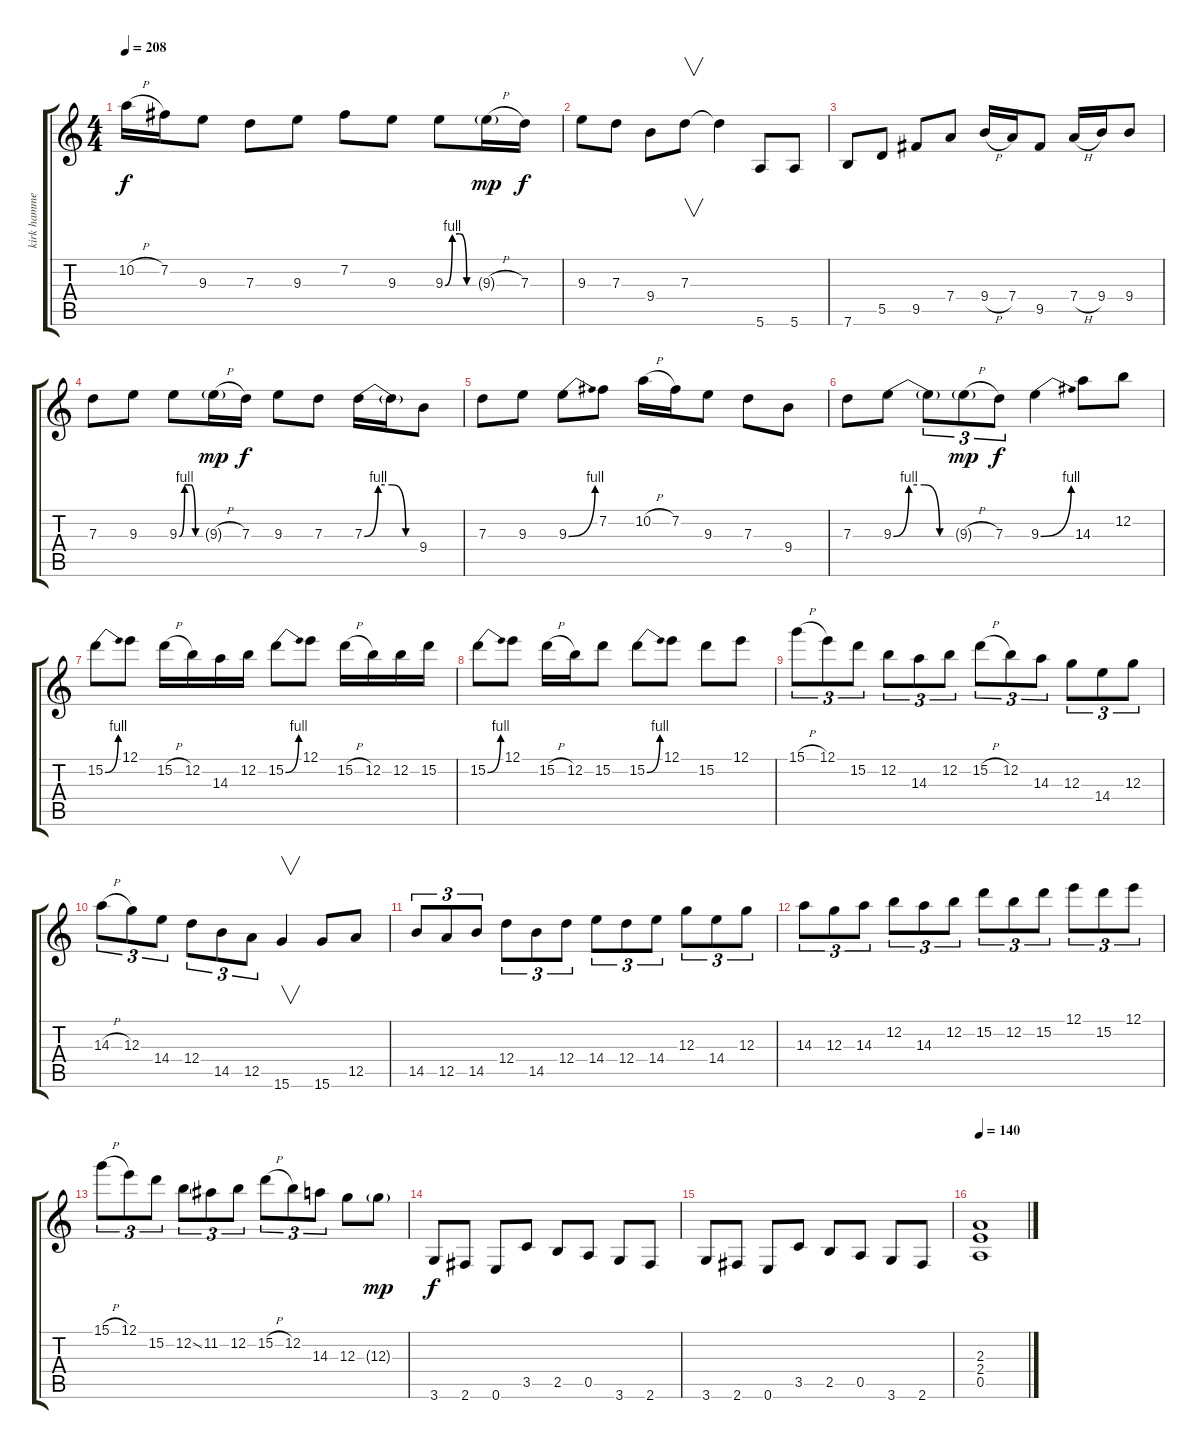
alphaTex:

\track ("kirk hammett" "kirk hamme") {instrument distortionguitar}
\staff {score tabs}
\tuning (E4 B3 G3 D3 A2 E2) {hide}
\ts (4 4)
\tempo 208
\clef g2
\ks c
10.2{h}.16{dy f} 7.2.16 9.3.8 7.3.8 9.3.8 7.2.8 9.3.8 9.3{be (custom 0 0 15 4 30 4 45 0 60 0)}.8 9.3{h g}.16{dy mp} 7.3.16{dy f} |
9.3.8 7.3.8 9.4.8 7.3.8{v} 7.3{t}.4 5.6.8 5.6.8 |
7.6.8 5.5.8 9.5.8 7.4.8 9.4{h}.16 7.4.16 9.5.8 7.4{h}.16 9.4.16 9.4.8 |
7.3.8 9.3.8 9.3{be (custom 0 0 15 4 30 4 45 0 60 0)}.8 9.3{h g}.16{dy mp} 7.3.16{dy f} 9.3.8 7.3.8 7.3{be (custom 0 0 15 4 30 4 45 0 60 0)}.16 7.3{t}.16 9.4.8 |
7.3.8 9.3.8 9.3{be (bend 0 0 60 4)}.8 7.2.8 10.2{h}.16 7.2.16 9.3.8 7.3.8 9.4.8 |
7.3.8 9.3{be (custom 0 0 15 4 30 4 45 0 60 0)}.8 9.3{t}.8{tu (3 2)} 9.3{h g}.8{tu (3 2) dy mp} 7.3.8{tu (3 2) dy f} 9.3{be (bend 0 0 60 4)}.4 14.3.8 12.2.8 |
15.2{be (bend 0 0 60 4)}.8 12.1.8 15.2{h}.16 12.2.16 14.3.16 12.2.16 15.2{be (bend 0 0 60 4)}.8 12.1.8 15.2{h}.16 12.2.16 12.2.16 15.2.16 |
15.2{be (bend 0 0 60 4)}.8 12.1.8 15.2{h}.16 12.2.16 15.2.8 15.2{be (bend 0 0 60 4)}.8 12.1.8 15.2.8 12.1.8 |
15.1{h}.8{tu (3 2)} 12.1.8{tu (3 2)} 15.2.8{tu (3 2)} 12.2.8{tu (3 2)} 14.3.8{tu (3 2)} 12.2.8{tu (3 2)} 15.2{h}.8{tu (3 2)} 12.2.8{tu (3 2)} 14.3.8{tu (3 2)} 12.3.8{tu (3 2)} 14.4.8{tu (3 2)} 12.3.8{tu (3 2)} |
14.3{h}.8{tu (3 2)} 12.3.8{tu (3 2)} 14.4.8{tu (3 2)} 12.4.8{tu (3 2)} 14.5.8{tu (3 2)} 12.5.8{tu (3 2)} 15.6.4{v} 15.6.8 12.5.8 |
14.5.8{tu (3 2)} 12.5.8{tu (3 2)} 14.5.8{tu (3 2)} 12.4.8{tu (3 2)} 14.5.8{tu (3 2)} 12.4.8{tu (3 2)} 14.4.8{tu (3 2)} 12.4.8{tu (3 2)} 14.4.8{tu (3 2)} 12.3.8{tu (3 2)} 14.4.8{tu (3 2)} 12.3.8{tu (3 2)} |
14.3.8{tu (3 2)} 12.3.8{tu (3 2)} 14.3.8{tu (3 2)} 12.2.8{tu (3 2)} 14.3.8{tu (3 2)} 12.2.8{tu (3 2)} 15.2.8{tu (3 2)} 12.2.8{tu (3 2)} 15.2.8{tu (3 2)} 12.1.8{tu (3 2)} 15.2.8{tu (3 2)} 12.1.8{tu (3 2)} |
15.1{h}.8{tu (3 2)} 12.1.8{tu (3 2)} 15.2.8{tu (3 2)} 12.2{ss}.8{tu (3 2)} 11.2.8{tu (3 2)} 12.2.8{tu (3 2)} 15.2{h}.8{tu (3 2)} 12.2.8{tu (3 2)} 14.3.8{tu (3 2)} 12.3.8 12.3{g}.8{dy mp} |
3.6.8{dy f} 2.6.8 0.6.8 3.5.8 2.5.8 0.5.8 3.6.8 2.6.8 |
3.6.8 2.6.8 0.6.8 3.5.8 2.5.8 0.5.8 3.6.8 2.6.8 |
\tempo 140
(2.3 2.4 0.5).1
